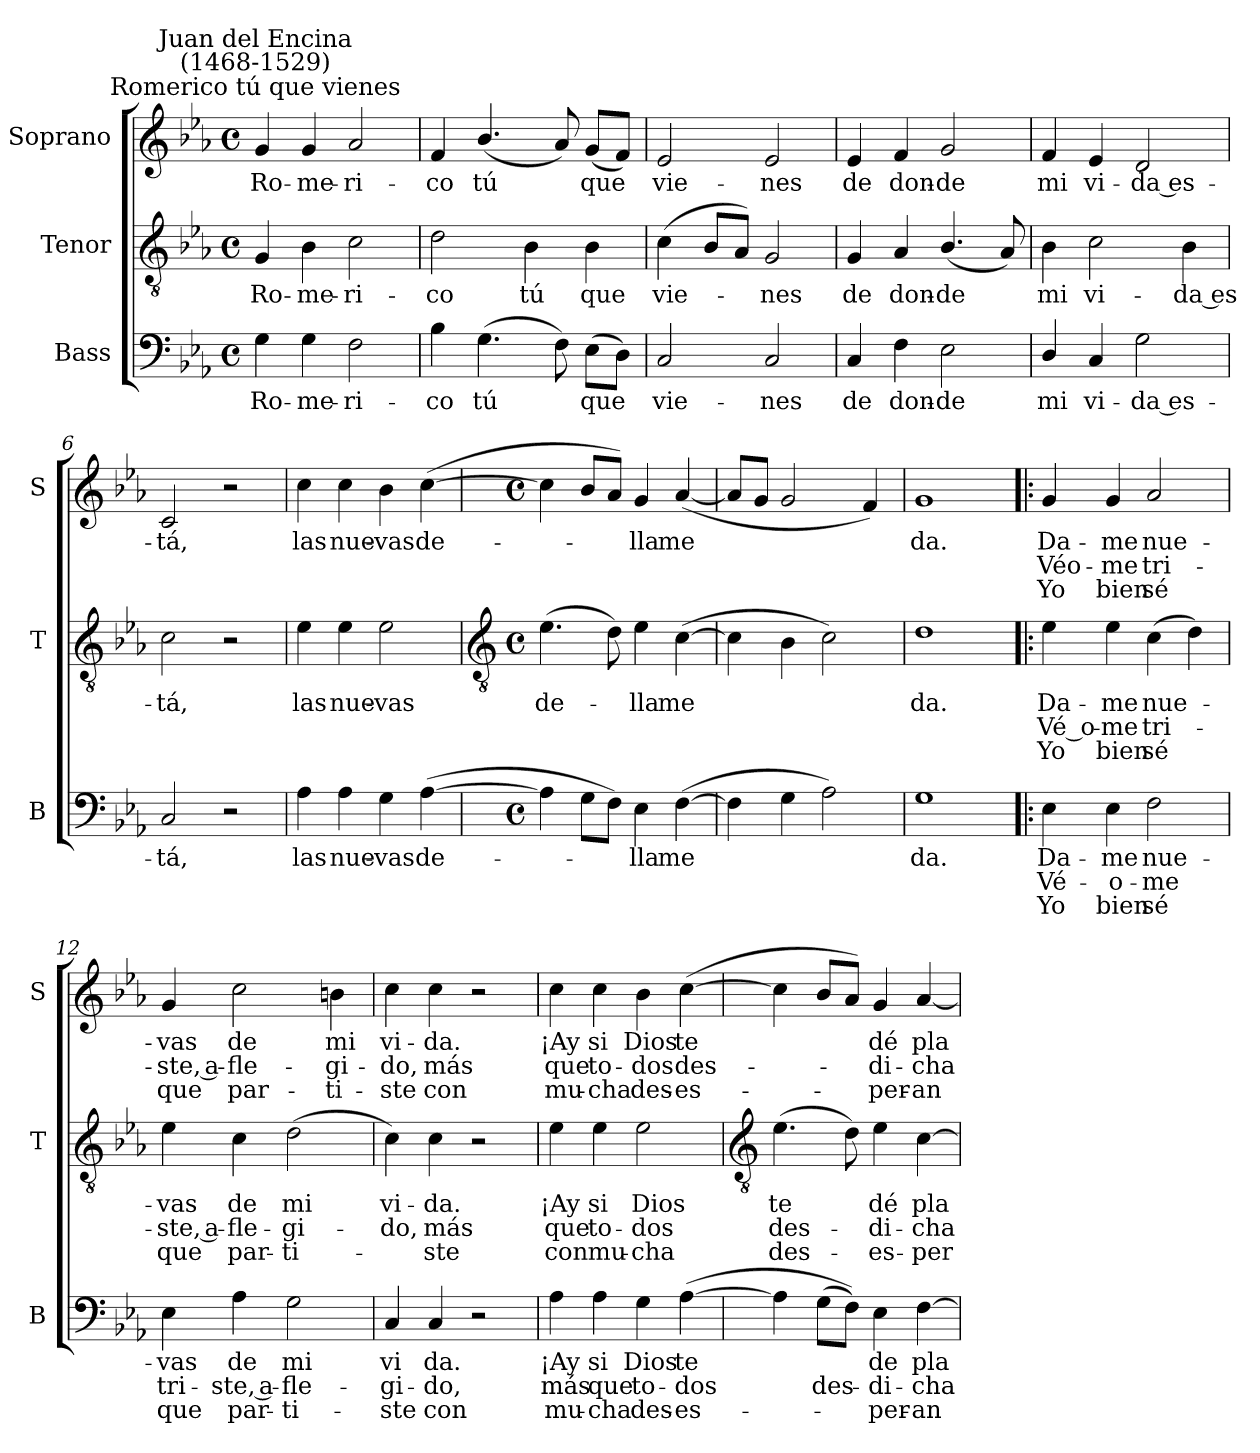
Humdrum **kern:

**kern	**text	**text	**text	**kern	**text	**text	**text	**kern	**text	**text	**text
*part3	*part3	*part3	*part3	*part2	*part2	*part2	*part2	*part1	*part1	*part1	*part1
*staff3	*staff3	*staff3	*staff3	*staff2	*staff2	*staff2	*staff2	*staff1	*staff1	*staff1	*staff1
*I"Bass	*	*	*	*I"Tenor	*	*	*	*I"Soprano	*	*	*
*I'B	*	*	*	*I'T	*	*	*	*I'S	*	*	*
*clefF4	*	*	*	*clefGv2	*	*	*	*clefG2	*	*	*
*k[b-e-a-]	*	*	*	*k[b-e-a-]	*	*	*	*k[b-e-a-]	*	*	*
*E-:	*	*	*	*E-:	*	*	*	*E-:	*	*	*
*M4/4	*	*	*	*M4/4	*	*	*	*M4/4	*	*	*
*met(c)	*	*	*	*met(c)	*	*	*	*met(c)	*	*	*
=1	=1	=1	=1	=1	=1	=1	=1	=1	=1	=1	=1
!	!	!	!	!	!	!	!	!LO:TX:a:cj:t=Romerico tú que vienes	!	!	!
!	!	!	!	!	!	!	!	!LO:TX:a:cj:t=Juan del Encina\n(1468-1529)	!	!	!
!	!LO:LY:b	!	!	!	!LO:LY:b	!	!	!	!LO:LY:b	!	!
4G	Ro-	.	.	4G	Ro-	.	.	4g	Ro-	.	.
!	!LO:LY:b	!	!	!	!LO:LY:b	!	!	!	!LO:LY:b	!	!
4G	-me-	.	.	4B-	-me-	.	.	4g	-me-	.	.
!	!LO:LY:b	!	!	!	!LO:LY:b	!	!	!	!LO:LY:b	!	!
2F	-ri-	.	.	2c	-ri-	.	.	2a-	-ri-	.	.
=2	=2	=2	=2	=2	=2	=2	=2	=2	=2	=2	=2
!	!LO:LY:b	!	!	!	!LO:LY:b	!	!	!	!LO:LY:b	!	!
4B-	-co	.	.	2d	-co	.	.	4f	-co	.	.
!	!LO:LY:b	!	!	!	!	!	!	!	!LO:LY:b	!	!
(>4.G	tú	.	.	.	.	.	.	(<4.b-/	tú	.	.
!	!	!	!	!	!LO:LY:b	!	!	!	!	!	!
.	.	.	.	4B-	tú	.	.	.	.	.	.
8F)	.	.	.	.	.	.	.	8a-)	.	.	.
!	!LO:LY:b	!	!	!	!LO:LY:b	!	!	!	!LO:LY:b	!	!
(>8E-L	que	.	.	4B-	que	.	.	(<8gL	que	.	.
8DJ)	.	.	.	.	.	.	.	8fJ)	.	.	.
=3	=3	=3	=3	=3	=3	=3	=3	=3	=3	=3	=3
!	!LO:LY:b	!	!	!	!LO:LY:b	!	!	!	!LO:LY:b	!	!
2C	vie-	.	.	(<4c	vie-	.	.	2e-	vie-	.	.
.	.	.	.	8B-L	.	.	.	.	.	.	.
.	.	.	.	8A-J)	.	.	.	.	.	.	.
!	!LO:LY:b	!	!	!	!LO:LY:b	!	!	!	!LO:LY:b	!	!
2C	-nes	.	.	2G	nes	.	.	2e-	-nes	.	.
=4	=4	=4	=4	=4	=4	=4	=4	=4	=4	=4	=4
!	!LO:LY:b	!	!	!	!LO:LY:b	!	!	!	!LO:LY:b	!	!
4C	de	.	.	4G	de	.	.	4e-	de	.	.
!	!LO:LY:b	!	!	!	!LO:LY:b	!	!	!	!LO:LY:b	!	!
4F	don-	.	.	4A-	don-	.	.	4f	don-	.	.
!	!LO:LY:b	!	!	!	!LO:LY:b	!	!	!	!LO:LY:b	!	!
2E-	-de	.	.	(<4.B-/	-de	.	.	2g	-de	.	.
.	.	.	.	8A-)	.	.	.	.	.	.	.
=5	=5	=5	=5	=5	=5	=5	=5	=5	=5	=5	=5
!	!LO:LY:b	!	!	!	!LO:LY:b	!	!	!	!LO:LY:b	!	!
4D/	mi	.	.	4B-	mi	.	.	4f	mi	.	.
!	!LO:LY:b	!	!	!	!LO:LY:b	!	!	!	!LO:LY:b	!	!
4C	vi-	.	.	2c	vi-	.	.	4e-	vi-	.	.
!	!LO:LY:b	!	!	!	!	!	!	!	!LO:LY:b	!	!
2G	-da es-	.	.	.	.	.	.	2d	-da es-	.	.
!	!	!	!	!	!LO:LY:b	!	!	!	!	!	!
.	.	.	.	4B-	-da es-	.	.	.	.	.	.
=6	=6	=6	=6	=6	=6	=6	=6	=6	=6	=6	=6
!	!LO:LY:b	!	!	!	!LO:LY:b	!	!	!	!LO:LY:b	!	!
2C	-tá,	.	.	2c	-tá,	.	.	2c	-tá,	.	.
2r	.	.	.	2r	.	.	.	2r	.	.	.
=7	=7	=7	=7	=7	=7	=7	=7	=7	=7	=7	=7
!	!LO:LY:b	!	!	!	!LO:LY:b	!	!	!	!LO:LY:b	!	!
4A-	las	.	.	4e-	las	.	.	4cc	las	.	.
!	!LO:LY:b	!	!	!	!LO:LY:b	!	!	!	!LO:LY:b	!	!
4A-	nue-	.	.	4e-	nue-	.	.	4cc	nue-	.	.
!	!LO:LY:b	!	!	!	!LO:LY:b	!	!	!	!LO:LY:b	!	!
4G	-vas	.	.	2e-	-vas	.	.	4b-	-vas	.	.
!	!LO:LY:b	!	!	!	!	!	!	!	!LO:LY:b	!	!
(>[4A-	de-	.	.	.	.	.	.	(<[4cc	de-	.	.
!!LO:LB:g=z
=8	=8	=8	=8	=8	=8	=8	=8	=8	=8	=8	=8
*	*	*	*	*clefGv2	*	*	*	*	*	*	*
*M4/4	*	*	*	*M4/4	*	*	*	*M4/4	*	*	*
*met(c)	*	*	*	*met(c)	*	*	*	*met(c)	*	*	*
!	!	!	!	!	!LO:LY:b	!	!	!	!	!	!
4A-]	.	.	.	(>4.e-	de-	.	.	4cc]	.	.	.
8GL	.	.	.	.	.	.	.	8b-L	.	.	.
8FJ)	.	.	.	8d)	.	.	.	8a-J)	.	.	.
!	!LO:LY:b	!	!	!	!LO:LY:b	!	!	!	!LO:LY:b	!	!
4E-	lla	.	.	4e-	lla	.	.	4g	lla	.	.
!	!LO:LY:b	!	!	!	!LO:LY:b	!	!	!	!LO:LY:b	!	!
(>[4F	me	.	.	(>[4c	me	.	.	(<[4a-	me	.	.
=9	=9	=9	=9	=9	=9	=9	=9	=9	=9	=9	=9
4F]	.	.	.	4c]	.	.	.	8a-L]	.	.	.
.	.	.	.	.	.	.	.	8gJ	.	.	.
4G	.	.	.	4B-	.	.	.	2g	.	.	.
2A-)	.	.	.	2c)	.	.	.	.	.	.	.
.	.	.	.	.	.	.	.	4f)	.	.	.
=10	=10	=10	=10	=10	=10	=10	=10	=10	=10	=10	=10
!	!LO:LY:b	!	!	!	!LO:LY:b	!	!	!	!LO:LY:b	!	!
1G	da.	.	.	1d	da.	.	.	1g	da.	.	.
=11!|:	=11!|:	=11!|:	=11!|:	=11!|:	=11!|:	=11!|:	=11!|:	=11!|:	=11!|:	=11!|:	=11!|:
!	!LO:LY:b	!LO:LY:b	!LO:LY:b	!	!LO:LY:b	!LO:LY:b	!LO:LY:b	!	!LO:LY:b	!LO:LY:b	!LO:LY:b
4E-	Da-	-Vé-	-Yo	4e-	Da-	-Vé o-	-Yo	4g	Da-	-Véo-	-Yo
!	!LO:LY:b	!LO:LY:b	!LO:LY:b	!	!LO:LY:b	!LO:LY:b	!LO:LY:b	!	!LO:LY:b	!LO:LY:b	!LO:LY:b
4E-	me	o-	-bien	4e-	me	me	bien	4g	me	me	bien
!	!LO:LY:b	!LO:LY:b	!LO:LY:b	!	!LO:LY:b	!LO:LY:b	!LO:LY:b	!	!LO:LY:b	!LO:LY:b	!LO:LY:b
2F	nue-	-me	sé	(>4c	nue-	tri-	sé	2a-	nue-	-tri-	-sé
.	.	.	.	4d)	.	.	.	.	.	.	.
=12	=12	=12	=12	=12	=12	=12	=12	=12	=12	=12	=12
!	!LO:LY:b	!LO:LY:b	!LO:LY:b	!	!LO:LY:b	!LO:LY:b	!LO:LY:b	!	!LO:LY:b	!LO:LY:b	!LO:LY:b
4E-	vas	tri-	-que	4e-	vas	ste, a-	-que	4g	vas	ste, a-	-que
!	!LO:LY:b	!LO:LY:b	!LO:LY:b	!	!LO:LY:b	!LO:LY:b	!LO:LY:b	!	!LO:LY:b	!LO:LY:b	!LO:LY:b
4A-	de	ste, a-	-par-	4c	de	fle-	-par-	2cc	de	fle-	-par-
!	!LO:LY:b	!LO:LY:b	!LO:LY:b	!	!LO:LY:b	!LO:LY:b	!LO:LY:b	!	!	!	!
2G	-mi	fle-	-ti-	(>2d	-mi	gi-	-ti-	.	.	.	.
!	!	!	!	!	!	!	!	!	!LO:LY:b	!LO:LY:b	!LO:LY:b
.	.	.	.	.	.	.	.	4bn	-mi	gi-	-ti-
=13	=13	=13	=13	=13	=13	=13	=13	=13	=13	=13	=13
!	!LO:LY:b	!LO:LY:b	!LO:LY:b	!	!LO:LY:b	!LO:LY:b	!	!	!LO:LY:b	!LO:LY:b	!LO:LY:b
4C	-vi	gi-	-ste	4c)	vi-	-do,	.	4cc	-vi-	-do,	ste
!	!LO:LY:b	!LO:LY:b	!LO:LY:b	!	!LO:LY:b	!LO:LY:b	!LO:LY:b	!	!LO:LY:b	!LO:LY:b	!LO:LY:b
4C	da.	do,	con	4c	da.	más	ste	4cc	da.	más	con
2r	.	.	.	2r	.	.	.	2r	.	.	.
=14	=14	=14	=14	=14	=14	=14	=14	=14	=14	=14	=14
!	!LO:LY:b	!LO:LY:b	!LO:LY:b	!	!LO:LY:b	!LO:LY:b	!LO:LY:b	!	!LO:LY:b	!LO:LY:b	!LO:LY:b
4A-	¡Ay	más	mu-	4e-	¡Ay	que	con	4cc	¡Ay	que	mu-
!	!LO:LY:b	!LO:LY:b	!LO:LY:b	!	!LO:LY:b	!LO:LY:b	!LO:LY:b	!	!LO:LY:b	!LO:LY:b	!LO:LY:b
4A-	-si	que	cha	4e-	si	to-	-mu-	4cc	-si	to-	-cha
!	!LO:LY:b	!LO:LY:b	!LO:LY:b	!	!LO:LY:b	!LO:LY:b	!LO:LY:b	!	!LO:LY:b	!LO:LY:b	!LO:LY:b
4G	Dios	to-	-des-	2e-	-Dios	dos	cha	4b-	Dios	dos	des-
!	!LO:LY:b	!LO:LY:b	!LO:LY:b	!	!	!	!	!	!LO:LY:b	!LO:LY:b	!LO:LY:b
(>[4A-	-te	dos	es-	.	.	.	.	(<[4cc	-te	des-	es-
!!LO:LB:g=z
=15	=15	=15	=15	=15	=15	=15	=15	=15	=15	=15	=15
*	*	*	*	*clefGv2	*	*	*	*	*	*	*
!	!	!	!	!	!LO:LY:b	!LO:LY:b	!LO:LY:b	!	!	!	!
4A-]	.	.	.	(>4.e-	te	des-	des-	4cc]	.	.	.
!	!	!LO:LY:b	!	!	!	!	!	!	!	!	!
(>8GL	.	des-	.	.	.	.	.	8b-L	.	.	.
8FJ))	.	.	.	8d)	.	.	.	8a-J)	.	.	.
!	!LO:LY:b	!LO:LY:b	!LO:LY:b	!	!LO:LY:b	!LO:LY:b	!LO:LY:b	!	!LO:LY:b	!LO:LY:b	!LO:LY:b
4E-	de	di-	-per-	4e-	dé	di-	-es-	4g	dé	di-	-per-
!	!LO:LY:b	!LO:LY:b	!LO:LY:b	!	!LO:LY:b	!LO:LY:b	!LO:LY:b	!	!LO:LY:b	!LO:LY:b	!LO:LY:b
[4F	-pla-	cha-	an-	[4c	-pla-	cha-	per-	[4a-	-pla-	cha-	an-
=	=	=	=	=	=	=	=	=	=	=	=
*-	*-	*-	*-	*-	*-	*-	*-	*-	*-	*-	*-
